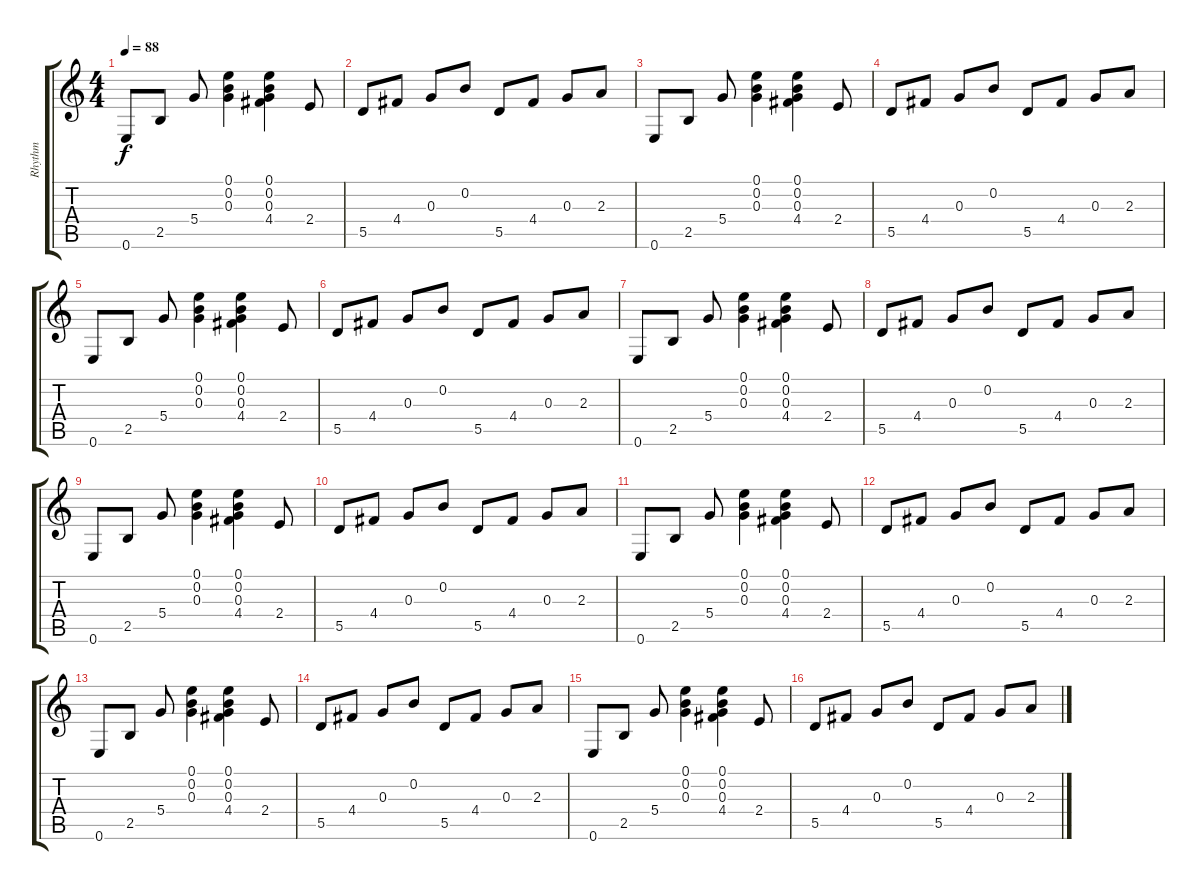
\track ("Rhythm" "Rhythm") {instrument electricguitarclean}
\staff {score tabs}
\tuning (E4 B3 G3 D3 A2 E2) {hide}
\ts (4 4)
\tempo 88
\clef g2
\ks c
0.6.8{dy f instrument electricguitarclean} 2.5.8 5.4.8 (0.1 0.2 0.3).4 (0.1 0.2 0.3 4.4).4 2.4.8 |
5.5.8 4.4.8 0.3.8 0.2.8 5.5.8 4.4.8 0.3.8 2.3.8 |
0.6.8 2.5.8 5.4.8 (0.1 0.2 0.3).4 (0.1 0.2 0.3 4.4).4 2.4.8 |
5.5.8 4.4.8 0.3.8 0.2.8 5.5.8 4.4.8 0.3.8 2.3.8 |
0.6.8 2.5.8 5.4.8 (0.1 0.2 0.3).4 (0.1 0.2 0.3 4.4).4 2.4.8 |
5.5.8 4.4.8 0.3.8 0.2.8 5.5.8 4.4.8 0.3.8 2.3.8 |
0.6.8 2.5.8 5.4.8 (0.1 0.2 0.3).4 (0.1 0.2 0.3 4.4).4 2.4.8 |
5.5.8 4.4.8 0.3.8 0.2.8 5.5.8 4.4.8 0.3.8 2.3.8 |
0.6.8 2.5.8 5.4.8 (0.1 0.2 0.3).4 (0.1 0.2 0.3 4.4).4 2.4.8 |
5.5.8 4.4.8 0.3.8 0.2.8 5.5.8 4.4.8 0.3.8 2.3.8 |
0.6.8 2.5.8 5.4.8 (0.1 0.2 0.3).4 (0.1 0.2 0.3 4.4).4 2.4.8 |
5.5.8 4.4.8 0.3.8 0.2.8 5.5.8 4.4.8 0.3.8 2.3.8 |
0.6.8 2.5.8 5.4.8 (0.1 0.2 0.3).4 (0.1 0.2 0.3 4.4).4 2.4.8 |
5.5.8 4.4.8 0.3.8 0.2.8 5.5.8 4.4.8 0.3.8 2.3.8 |
0.6.8 2.5.8 5.4.8 (0.1 0.2 0.3).4 (0.1 0.2 0.3 4.4).4 2.4.8 |
5.5.8 4.4.8 0.3.8 0.2.8 5.5.8 4.4.8 0.3.8 2.3.8
